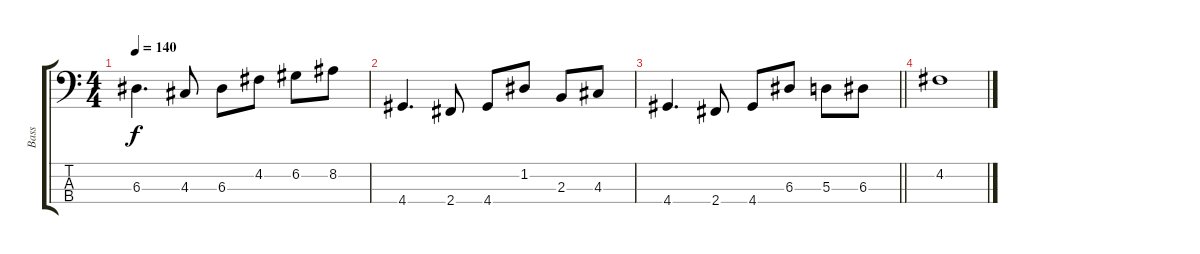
\track ("Bass" "Bass") {instrument electricbasspick}
\staff {score tabs}
\tuning (G2 D2 A1 E1) {hide}
\ts (4 4)
\tempo 140
\clef f4
\ks c
6.3.4{d dy f} 4.3.8 6.3.8 4.2.8 6.2.8 8.2.8 |
4.4.4{d} 2.4.8 4.4.8 1.2.8 2.3.8 4.3.8 |
\barLineRight lightlight
4.4.4{d} 2.4.8 4.4.8 6.3.8 5.3.8 6.3.8 |
4.2.1
